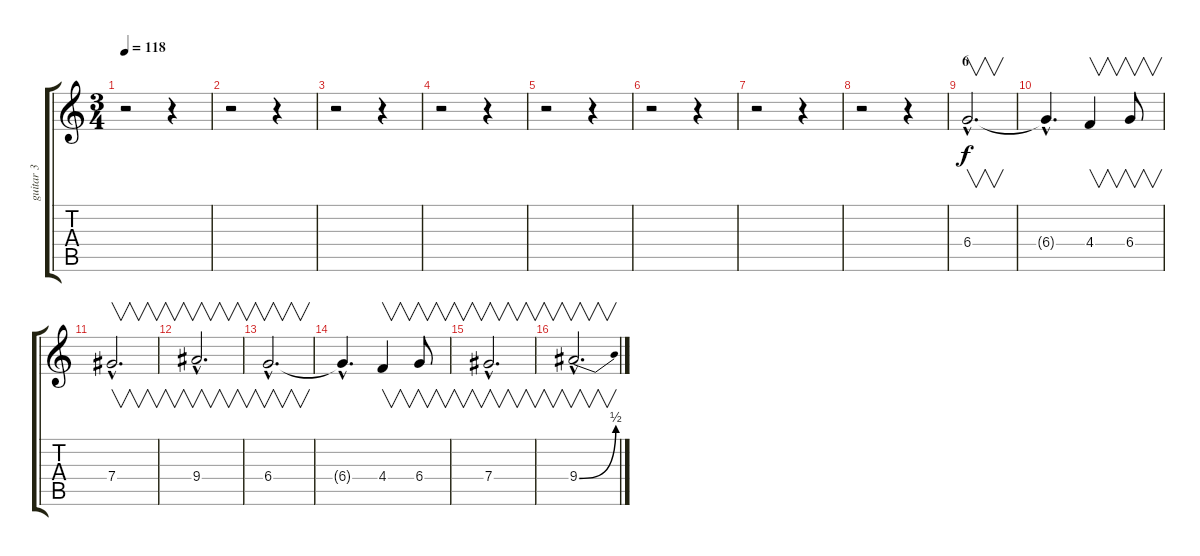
\track ("guitar 3" "guitar 3") {instrument distortionguitar}
\staff {score tabs}
\tuning (Eb4 Bb3 Gb3 Db3 Ab2 Eb2) {hide}
\ts (3 4)
\section ("" "")
\tempo 118
\clef g2
\ks c
r.2{dy f} r.4 |
r.2 r.4 |
r.2 r.4 |
r.2 r.4 |
r.2 r.4 |
r.2 r.4 |
r.2 r.4 |
r.2 r.4 |
\section ("" "6")
6.4{hac}.2{v d} |
6.4{hac t}.4{d} 4.4.4{v} 6.4.8{v} |
7.4{hac}.2{v d} |
9.4{hac}.2{v d} |
6.4{hac}.2{v d} |
6.4{hac t}.4{d} 4.4.4{v} 6.4.8{v} |
7.4{hac}.2{v d} |
9.4{be (bend 0 0 60 2) hac}.2{v d}
